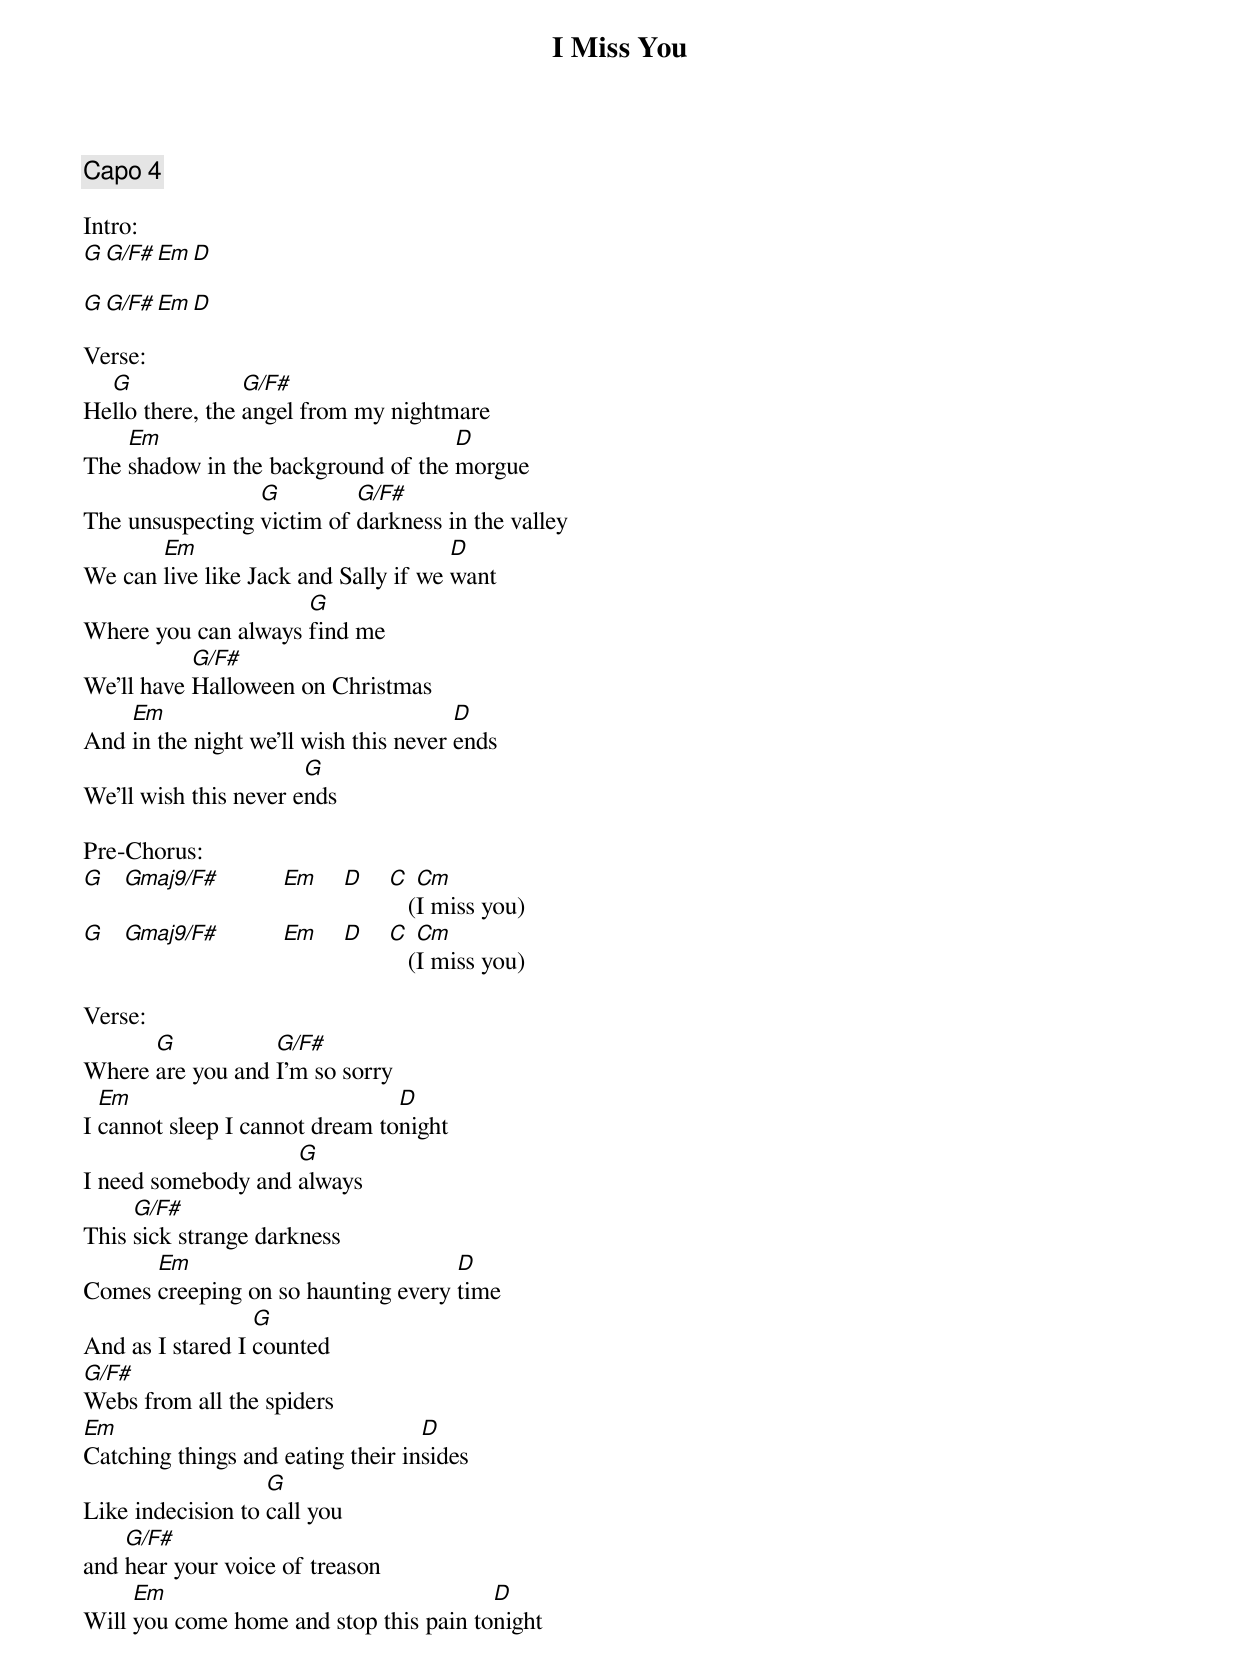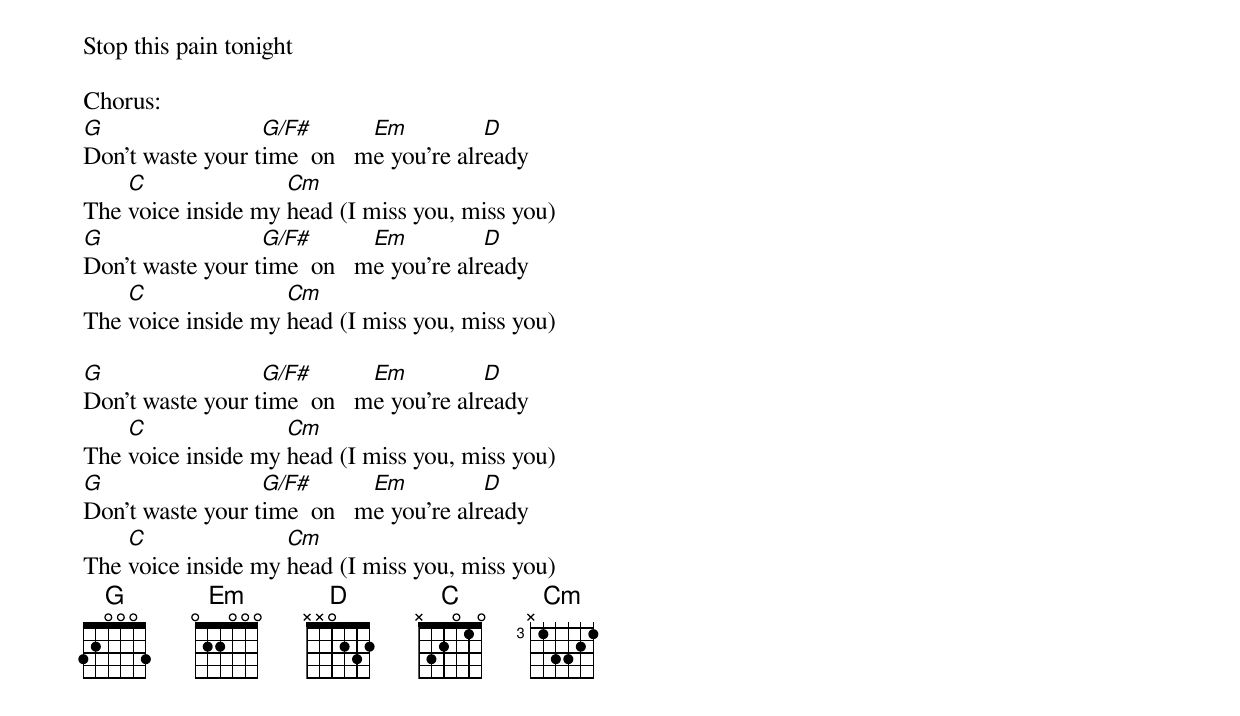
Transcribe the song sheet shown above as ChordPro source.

{title:I Miss You}
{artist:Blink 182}
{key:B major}
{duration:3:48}
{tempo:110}
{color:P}

{comment: Capo 4}

Intro:
[G][G/F#][Em][D]

[G][G/F#][Em][D]

Verse:
He[G]llo there, the [G/F#]angel from my nightmare
The [Em]shadow in the background of the [D]morgue
The unsuspecting [G]victim of [G/F#]darkness in the valley
We can [Em]live like Jack and Sally if we [D]want
Where you can always [G]find me
We'll have [G/F#]Halloween on Christmas
And [Em]in the night we'll wish this never [D]ends
We'll wish this never e[G]nds

Pre-Chorus:
[G]   [Gmaj9/F#]          [Em]    [D]    [C]   ([Cm]I miss you)
[G]   [Gmaj9/F#]          [Em]    [D]    [C]   ([Cm]I miss you)

Verse:
Where [G]are you and [G/F#]I'm so sorry
I [Em]cannot sleep I cannot dream to[D]night
I need somebody and [G]always
This [G/F#]sick strange darkness
Comes [Em]creeping on so haunting every [D]time
And as I stared I [G]counted
[G/F#]Webs from all the spiders
[Em]Catching things and eating their in[D]sides
Like indecision to [G]call you
and [G/F#]hear your voice of treason
Will [Em]you come home and stop this pain to[D]night

Stop this pain tonight

Chorus:
[G]Don't waste your t[G/F#]ime  on   m[Em]e you're alr[D]eady
The [C]voice inside my [Cm]head (I miss you, miss you)
[G]Don't waste your t[G/F#]ime  on   m[Em]e you're alr[D]eady
The [C]voice inside my [Cm]head (I miss you, miss you)

[G]Don't waste your t[G/F#]ime  on   m[Em]e you're alr[D]eady
The [C]voice inside my [Cm]head (I miss you, miss you)
[G]Don't waste your t[G/F#]ime  on   m[Em]e you're alr[D]eady
The [C]voice inside my [Cm]head (I miss you, miss you)
